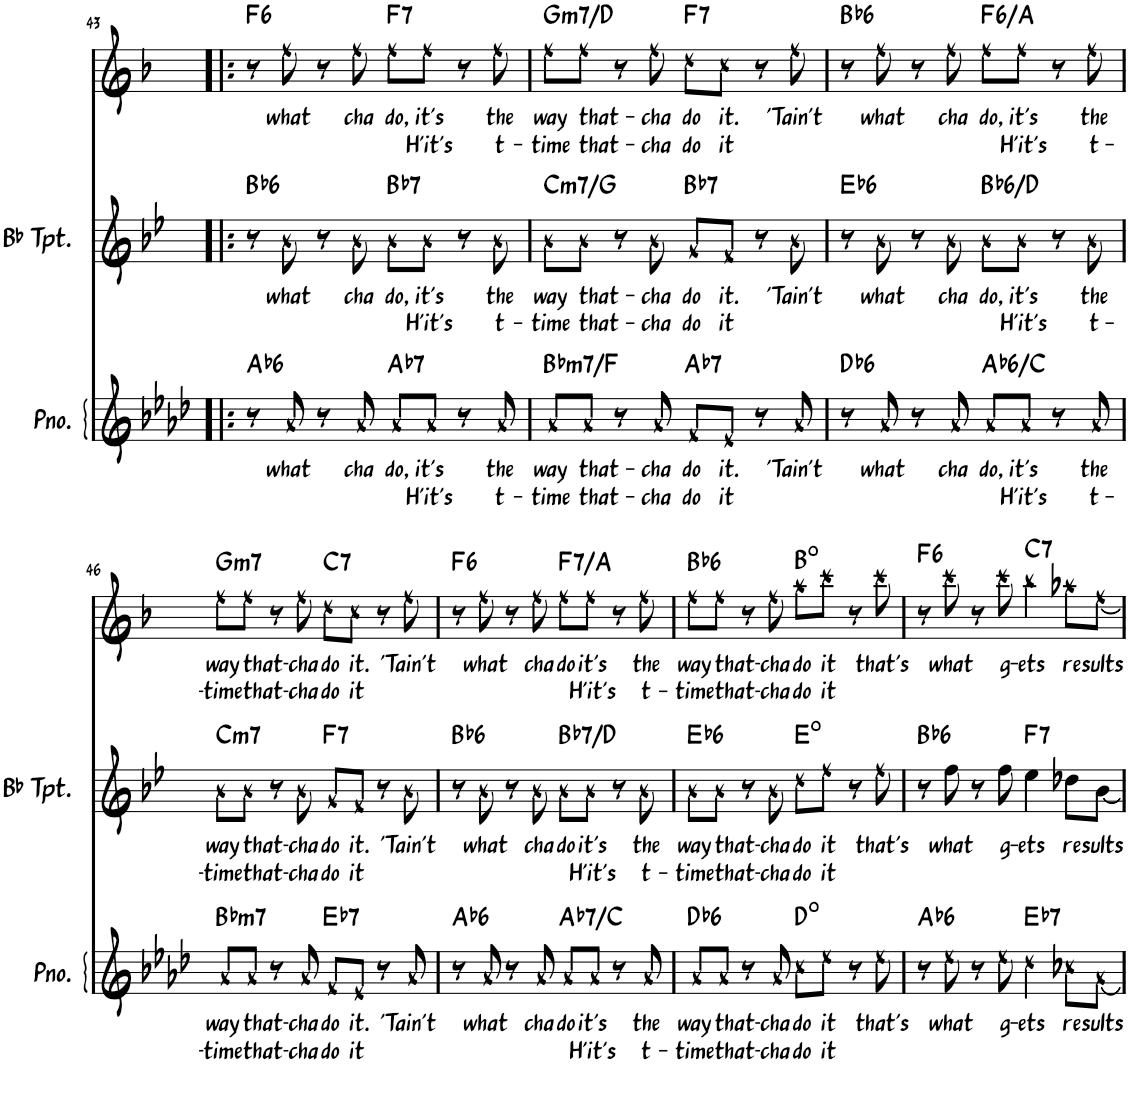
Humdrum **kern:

**kern	**text	**text	**harte	**kern	**text	**text	**harte	**kern	**text	**text	**harte
*part3	*part3	*part3	*part3	*part2	*part2	*part2	*part2	*part1	*part1	*part1	*part1
*staff3	*staff3	*staff3	*	*staff2	*staff2	*staff2	*	*staff1	*staff1	*staff1	*
*I"Piano	*	*	*	*I"Bb Trumpet	*	*	*	*I"Alto Sax	*	*	*
*I'Pno.	*	*	*	*I'Bb Tpt.	*	*	*	*I'Sax	*	*	*
!!LO:PB:g=z
*clefG2	*	*	*	*clefG2	*	*	*	*clefG2	*	*	*
*	*	*	*	*Trd1c2	*	*	*	*Trd5c9	*	*	*
*k[b-e-a-d-]	*	*	*	*k[b-e-]	*	*	*	*k[b-]	*	*	*
*M4/4	*	*	*	*M4/4	*	*	*	*M4/4	*	*	*
=43!|:	=43!|:	=43!|:	=43!|:	=43!|:	=43!|:	=43!|:	=43!|:	=43!|:	=43!|:	=43!|:	=43!|:
!	!	!	!LO:H:kt=6	!	!	!	!LO:H:kt=6	!	!	!	!LO:H:kt=6
8r	.	.	Ab:maj6	8r	.	.	Bb:maj6	8r	.	.	F:maj6
!	!LO:LY:b	!	!	!	!LO:LY:b	!	!	!	!LO:LY:b	!	!
8a-/	what	.	.	8b-\	what	.	.	8ff\	what	.	.
8r	.	.	.	8r	.	.	.	8r	.	.	.
!	!LO:LY:b	!	!	!	!LO:LY:b	!	!	!	!LO:LY:b	!	!
8a-/	cha	.	.	8b-\	cha	.	.	8ff\	cha	.	.
!	!LO:LY:b	!	!LO:H:kt=7	!	!LO:LY:b	!	!LO:H:kt=7	!	!LO:LY:b	!	!LO:H:kt=7
8a-/L	do,	.	Ab:7	8b-\L	do,	.	Bb:7	8ff\L	do,	.	F:7
!	!LO:LY:b	!LO:LY:b	!	!	!LO:LY:b	!LO:LY:b	!	!	!LO:LY:b	!LO:LY:b	!
8a-/J	it's	H'it's	.	8b-\J	it's	H'it's	.	8ff\J	it's	H'it's	.
8r	.	.	.	8r	.	.	.	8r	.	.	.
!	!LO:LY:b	!LO:LY:b	!	!	!LO:LY:b	!LO:LY:b	!	!	!LO:LY:b	!LO:LY:b	!
8a-/	the	t-	.	8b-\	the	t-	.	8ff\	the	t-	.
=44	=44	=44	=44	=44	=44	=44	=44	=44	=44	=44	=44
!	!LO:LY:b	!LO:LY:b	!LO:H:kt=m7	!	!LO:LY:b	!LO:LY:b	!LO:H:kt=m7	!	!LO:LY:b	!LO:LY:b	!LO:H:kt=m7
8a-/L	way	-time	Bb:min7/5	8b-\L	way	-time	C:min7/5	8ff\L	way	-time	G:min7/5
!	!LO:LY:b	!LO:LY:b	!	!	!LO:LY:b	!LO:LY:b	!	!	!LO:LY:b	!LO:LY:b	!
8a-/J	that-	that-	.	8b-\J	that-	that-	.	8ff\J	that-	that-	.
8r	.	.	.	8r	.	.	.	8r	.	.	.
!	!LO:LY:b	!LO:LY:b	!	!	!LO:LY:b	!LO:LY:b	!	!	!LO:LY:b	!LO:LY:b	!
8a-/	-cha	-cha	.	8b-\	-cha	-cha	.	8ff\	-cha	-cha	.
!	!LO:LY:b	!LO:LY:b	!LO:H:kt=7	!	!LO:LY:b	!LO:LY:b	!LO:H:kt=7	!	!LO:LY:b	!LO:LY:b	!LO:H:kt=7
8f/L	do	do	Ab:7	8g/L	do	do	Bb:7	8dd\L	do	do	F:7
!	!LO:LY:b	!LO:LY:b	!	!	!LO:LY:b	!LO:LY:b	!	!	!LO:LY:b	!LO:LY:b	!
8e-/J	it.	it	.	8f/J	it.	it	.	8cc\J	it.	it	.
8r	.	.	.	8r	.	.	.	8r	.	.	.
!	!LO:LY:b	!	!	!	!LO:LY:b	!	!	!	!LO:LY:b	!	!
8a-/	'Tain't	.	.	8b-\	'Tain't	.	.	8ff\	'Tain't	.	.
=45	=45	=45	=45	=45	=45	=45	=45	=45	=45	=45	=45
!	!	!	!LO:H:kt=6	!	!	!	!LO:H:kt=6	!	!	!	!LO:H:kt=6
8r	.	.	Db:maj6	8r	.	.	Eb:maj6	8r	.	.	Bb:maj6
!	!LO:LY:b	!	!	!	!LO:LY:b	!	!	!	!LO:LY:b	!	!
8a-/	what	.	.	8b-\	what	.	.	8ff\	what	.	.
8r	.	.	.	8r	.	.	.	8r	.	.	.
!	!LO:LY:b	!	!	!	!LO:LY:b	!	!	!	!LO:LY:b	!	!
8a-/	cha	.	.	8b-\	cha	.	.	8ff\	cha	.	.
!	!LO:LY:b	!	!LO:H:kt=6	!	!LO:LY:b	!	!LO:H:kt=6	!	!LO:LY:b	!	!LO:H:kt=6
8a-/L	do,	.	Ab:maj6/3	8b-\L	do,	.	Bb:maj6/3	8ff\L	do,	.	F:maj6/3
!	!LO:LY:b	!LO:LY:b	!	!	!LO:LY:b	!LO:LY:b	!	!	!LO:LY:b	!LO:LY:b	!
8a-/J	it's	H'it's	.	8b-\J	it's	H'it's	.	8ff\J	it's	H'it's	.
8r	.	.	.	8r	.	.	.	8r	.	.	.
!	!LO:LY:b	!LO:LY:b	!	!	!LO:LY:b	!LO:LY:b	!	!	!LO:LY:b	!LO:LY:b	!
8a-/	the	t-	.	8b-\	the	t-	.	8ff\	the	t-	.
!!LO:LB:g=z
=46	=46	=46	=46	=46	=46	=46	=46	=46	=46	=46	=46
!	!LO:LY:b	!LO:LY:b	!LO:H:kt=m7	!	!LO:LY:b	!LO:LY:b	!LO:H:kt=m7	!	!LO:LY:b	!LO:LY:b	!LO:H:kt=m7
8a-/L	way	-time	Bb:min7	8b-\L	way	-time	C:min7	8ff\L	way	-time	G:min7
!	!LO:LY:b	!LO:LY:b	!	!	!LO:LY:b	!LO:LY:b	!	!	!LO:LY:b	!LO:LY:b	!
8a-/J	that-	that-	.	8b-\J	that-	that-	.	8ff\J	that-	that-	.
8r	.	.	.	8r	.	.	.	8r	.	.	.
!	!LO:LY:b	!LO:LY:b	!	!	!LO:LY:b	!LO:LY:b	!	!	!LO:LY:b	!LO:LY:b	!
8a-/	-cha	-cha	.	8b-\	-cha	-cha	.	8ff\	-cha	-cha	.
!	!LO:LY:b	!LO:LY:b	!LO:H:kt=7	!	!LO:LY:b	!LO:LY:b	!LO:H:kt=7	!	!LO:LY:b	!LO:LY:b	!LO:H:kt=7
8f/L	do	do	Eb:7	8g/L	do	do	F:7	8dd\L	do	do	C:7
!	!LO:LY:b	!LO:LY:b	!	!	!LO:LY:b	!LO:LY:b	!	!	!LO:LY:b	!LO:LY:b	!
8e-/J	it.	it	.	8f/J	it.	it	.	8cc\J	it.	it	.
8r	.	.	.	8r	.	.	.	8r	.	.	.
!	!LO:LY:b	!	!	!	!LO:LY:b	!	!	!	!LO:LY:b	!	!
8a-/	'Tain't	.	.	8b-\	'Tain't	.	.	8ff\	'Tain't	.	.
=47	=47	=47	=47	=47	=47	=47	=47	=47	=47	=47	=47
!	!	!	!LO:H:kt=6	!	!	!	!LO:H:kt=6	!	!	!	!LO:H:kt=6
8r	.	.	Ab:maj6	8r	.	.	Bb:maj6	8r	.	.	F:maj6
!	!LO:LY:b	!	!	!	!LO:LY:b	!	!	!	!LO:LY:b	!	!
8a-/	what	.	.	8b-\	what	.	.	8ff\	what	.	.
8r	.	.	.	8r	.	.	.	8r	.	.	.
!	!LO:LY:b	!	!	!	!LO:LY:b	!	!	!	!LO:LY:b	!	!
8a-/	cha	.	.	8b-\	cha	.	.	8ff\	cha	.	.
!	!LO:LY:b	!	!LO:H:kt=7	!	!LO:LY:b	!	!LO:H:kt=7	!	!LO:LY:b	!	!LO:H:kt=7
8a-/L	do	.	Ab:7/3	8b-\L	do	.	Bb:7/3	8ff\L	do	.	F:7/3
!	!LO:LY:b	!LO:LY:b	!	!	!LO:LY:b	!LO:LY:b	!	!	!LO:LY:b	!LO:LY:b	!
8a-/J	it's	H'it's	.	8b-\J	it's	H'it's	.	8ff\J	it's	H'it's	.
8r	.	.	.	8r	.	.	.	8r	.	.	.
!	!LO:LY:b	!LO:LY:b	!	!	!LO:LY:b	!LO:LY:b	!	!	!LO:LY:b	!LO:LY:b	!
8a-/	the	t-	.	8b-\	the	t-	.	8ff\	the	t-	.
=48	=48	=48	=48	=48	=48	=48	=48	=48	=48	=48	=48
!	!LO:LY:b	!LO:LY:b	!LO:H:kt=6	!	!LO:LY:b	!LO:LY:b	!LO:H:kt=6	!	!LO:LY:b	!LO:LY:b	!LO:H:kt=6
8a-/L	way	-time	Db:maj6	8b-\L	way	-time	Eb:maj6	8ff\L	way	-time	Bb:maj6
!	!LO:LY:b	!LO:LY:b	!	!	!LO:LY:b	!LO:LY:b	!	!	!LO:LY:b	!LO:LY:b	!
8a-/J	that-	that-	.	8b-\J	that-	that-	.	8ff\J	that-	that-	.
8r	.	.	.	8r	.	.	.	8r	.	.	.
!	!LO:LY:b	!LO:LY:b	!	!	!LO:LY:b	!LO:LY:b	!	!	!LO:LY:b	!LO:LY:b	!
8a-/	-cha	-cha	.	8b-\	-cha	-cha	.	8ff\	-cha	-cha	.
!	!LO:LY:b	!LO:LY:b	!	!	!LO:LY:b	!LO:LY:b	!	!	!LO:LY:b	!LO:LY:b	!
8cc\L	do	do	D:dim	8dd\L	do	do	E:dim	8aa\L	do	do	B:dim
!	!LO:LY:b	!LO:LY:b	!	!	!LO:LY:b	!LO:LY:b	!	!	!LO:LY:b	!LO:LY:b	!
8ee-\J	it	it	.	8ff\J	it	it	.	8ccc\J	it	it	.
8r	.	.	.	8r	.	.	.	8r	.	.	.
!	!LO:LY:b	!	!	!	!LO:LY:b	!	!	!	!LO:LY:b	!	!
8ee-\	that's	.	.	8ff\	that's	.	.	8ccc\	that's	.	.
=49	=49	=49	=49	=49	=49	=49	=49	=49	=49	=49	=49
!	!	!	!LO:H:kt=6	!	!	!	!LO:H:kt=6	!	!	!	!LO:H:kt=6
8r	.	.	Ab:maj6	8r	.	.	Bb:maj6	8r	.	.	F:maj6
!	!LO:LY:b	!	!	!	!LO:LY:b	!	!	!	!LO:LY:b	!	!
8ee-\	what	.	.	8ff\	what	.	.	8ccc\	what	.	.
8r	.	.	.	8r	.	.	.	8r	.	.	.
!	!LO:LY:b	!	!	!	!LO:LY:b	!	!	!	!LO:LY:b	!	!
8ee-\	g-	.	.	8ff\	g-	.	.	8ccc\	g-	.	.
!	!LO:LY:b	!	!LO:H:kt=7	!	!LO:LY:b	!	!LO:H:kt=7	!	!LO:LY:b	!	!LO:H:kt=7
4dd-\	-ets	.	Eb:7	4ee-\	-ets	.	F:7	4bb-\	-ets	.	C:7
!	!LO:LY:b	!	!	!	!LO:LY:b	!	!	!	!LO:LY:b	!	!
8cc-X\L	re-	.	.	8dd-X\L	re-	.	.	8aa-X\L	re-	.	.
!	!LO:LY:b	!	!	!	!LO:LY:b	!	!	!	!LO:LY:b	!	!
[8a-\J	-sults	.	.	[8b-\J	-sults	.	.	[8ff\J	-sults	.	.
=	=	=	=	=	=	=	=	=	=	=	=
*-	*-	*-	*-	*-	*-	*-	*-	*-	*-	*-	*-
